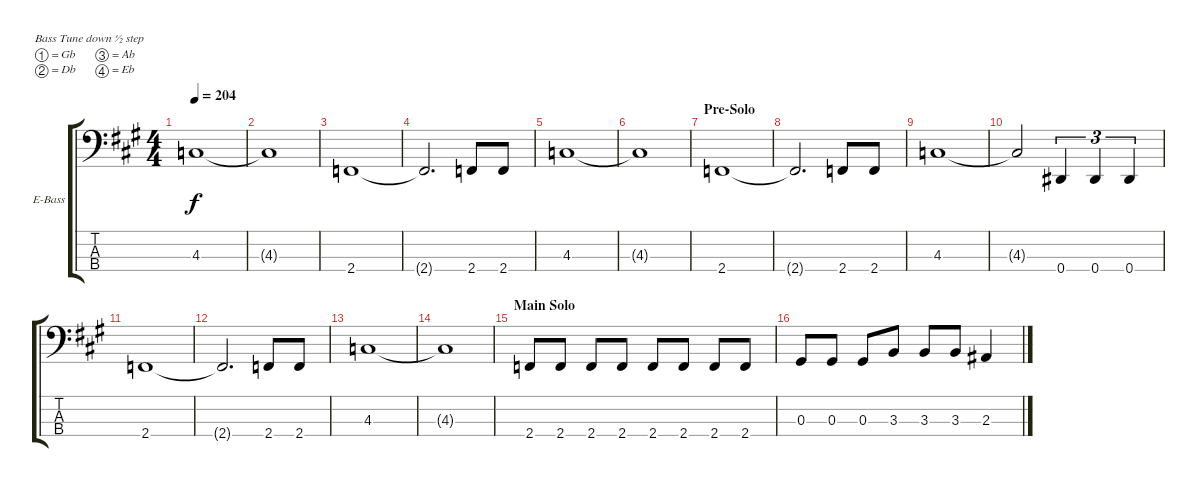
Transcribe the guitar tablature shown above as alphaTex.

\bracketExtendMode groupsimilarinstruments
\firstSystemTrackNameOrientation horizontal
\otherSystemsTrackNameOrientation horizontal
\track ("Cone" "E-Bass") {instrument electricbassfinger}
\staff {score tabs}
\tuning (Gb2 Db2 Ab1 Eb1)
\ts (4 4)
\tempo 204
\clef f4
\ks a
4.3.1{dy f} |
4.3{t}.1 |
2.4.1 |
2.4{t}.2{d} 2.4.8 2.4.8 |
4.3.1 |
4.3{t}.1 |
\section ("" "Pre-Solo")
2.4.1 |
2.4{t}.2{d} 2.4.8 2.4.8 |
4.3.1 |
4.3{t}.2 0.4.4{tu (3 2)} 0.4.4{tu (3 2)} 0.4.4{tu (3 2)} |
2.4.1 |
2.4{t}.2{d} 2.4.8 2.4.8 |
4.3.1 |
4.3{t}.1 |
\section ("" "Main Solo")
2.4.8 2.4.8 2.4.8 2.4.8 2.4.8 2.4.8 2.4.8 2.4.8 |
0.3.8 0.3.8 0.3.8 3.3.8 3.3.8 3.3.8 2.3.4
